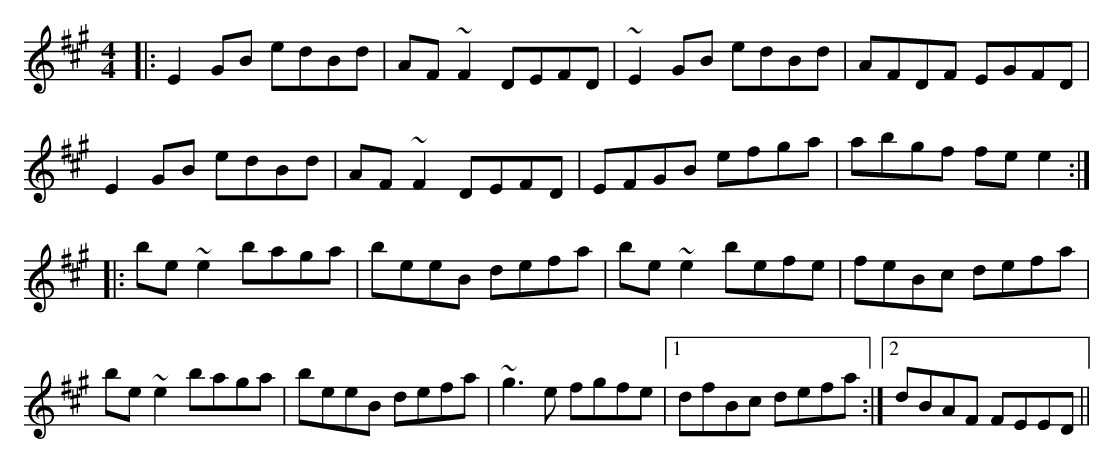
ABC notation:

X:1
M:4/4
K:Emix
|:E2 GB edBd|AF ~F2 DEFD|~E2 GB edBd|AFDF EGFD|
E2 GB edBd|AF ~F2 DEFD|EFGB efga|abgf fe e2:|
|:be ~e2 baga|beeB defa|be ~e2 befe|feBc defa|
be ~e2 baga|beeB defa|~g3 e fgfe|1 dfBc defa:|2 dBAF FEED||
